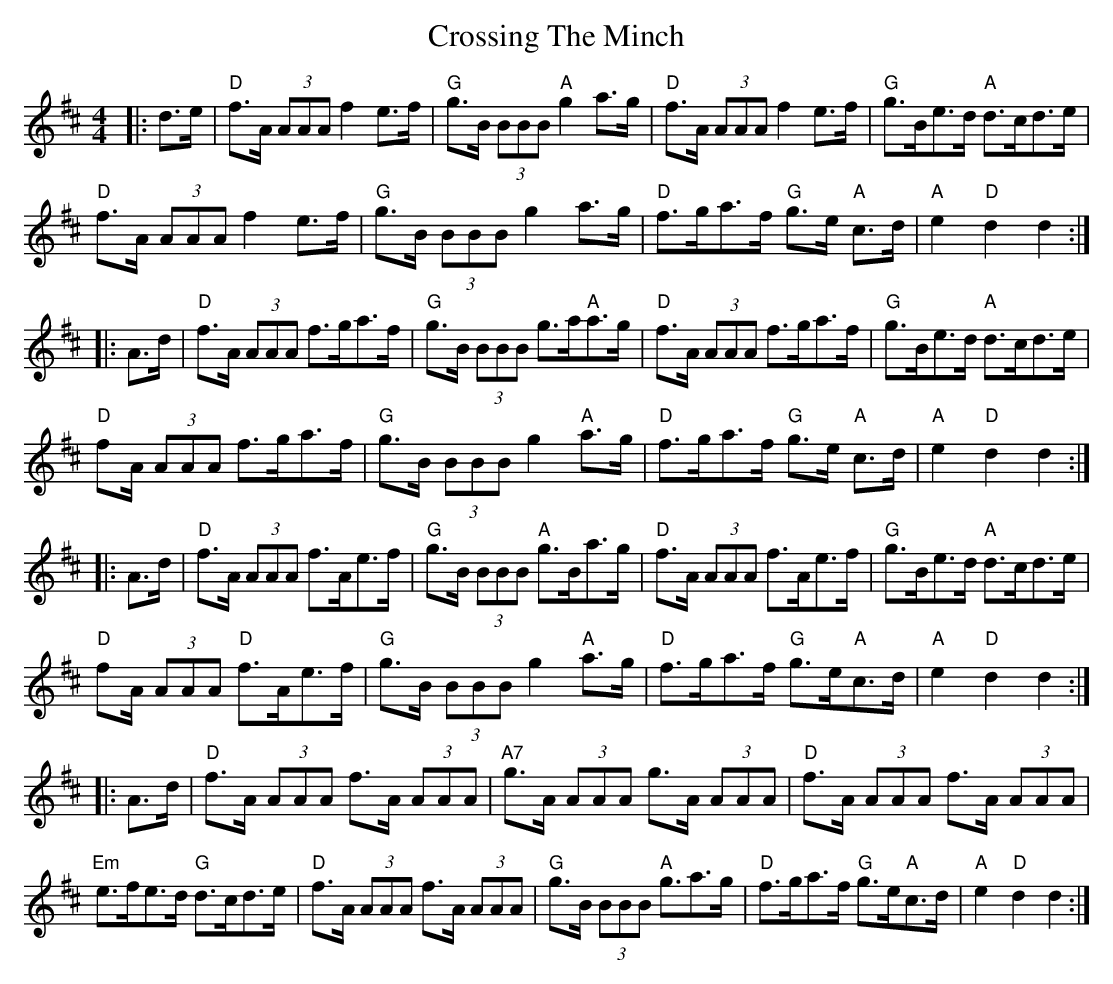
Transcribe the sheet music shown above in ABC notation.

X:1
T: Crossing The Minch
M: 4/4
L: 1/8
K: Dmaj
|:d>e|"D"f>A (3AAA f2e>f|"G"g>B (3BBB "A"g2a>g|"D"f>A (3AAA f2e>f|"G"g>Be>d "A"d>cd>e|
"D"f>A (3AAA f2e>f|"G"g>B (3BBB g2a>g|"D"f>ga>f"G" g>e "A"c>d|"A"e2"D"d2 d2:|
|:A>d|"D"f>A (3AAA f>ga>f|"G"g>B (3BBB g>a"A"a>g|"D"f>A (3AAA f>ga>f|"G"g>Be>d "A"d>cd>e|
"D"fA/ (3AAA f3/2g/a3/2f/|"G"g>B (3BBB g2"A"a>g|"D"f>ga>f "G"g>e"A" c>d|"A"e2"D"d2 d2:|
|:A>d|"D"f>A (3AAA f>Ae>f|"G"g>B (3BBB "A"g>Ba>g|"D"f>A (3AAA f>Ae>f|"G"g>Be>d "A"d>cd>e|
"D"fA/ (3AAA "D"f3/2A/e3/2f/|"G"g>B (3BBB g2"A"a>g|"D"f>ga>f "G"g>e"A"c>d|"A"e2"D"d2 d2:|
|:A>d|"D"f>A (3AAA f>A (3AAA|"A7"g>A (3AAA g>A (3AAA|"D"f>A (3AAA f>A (3AAA|
"Em"e>fe>d "G"d>cd>e|"D"f>A (3AAA f>A (3AAA|"G"g>B (3BBB "A"g3/2a3/2g/|"D"f>ga>f "G"g>e"A"c>d|"A"e2"D"d2 d2:|
